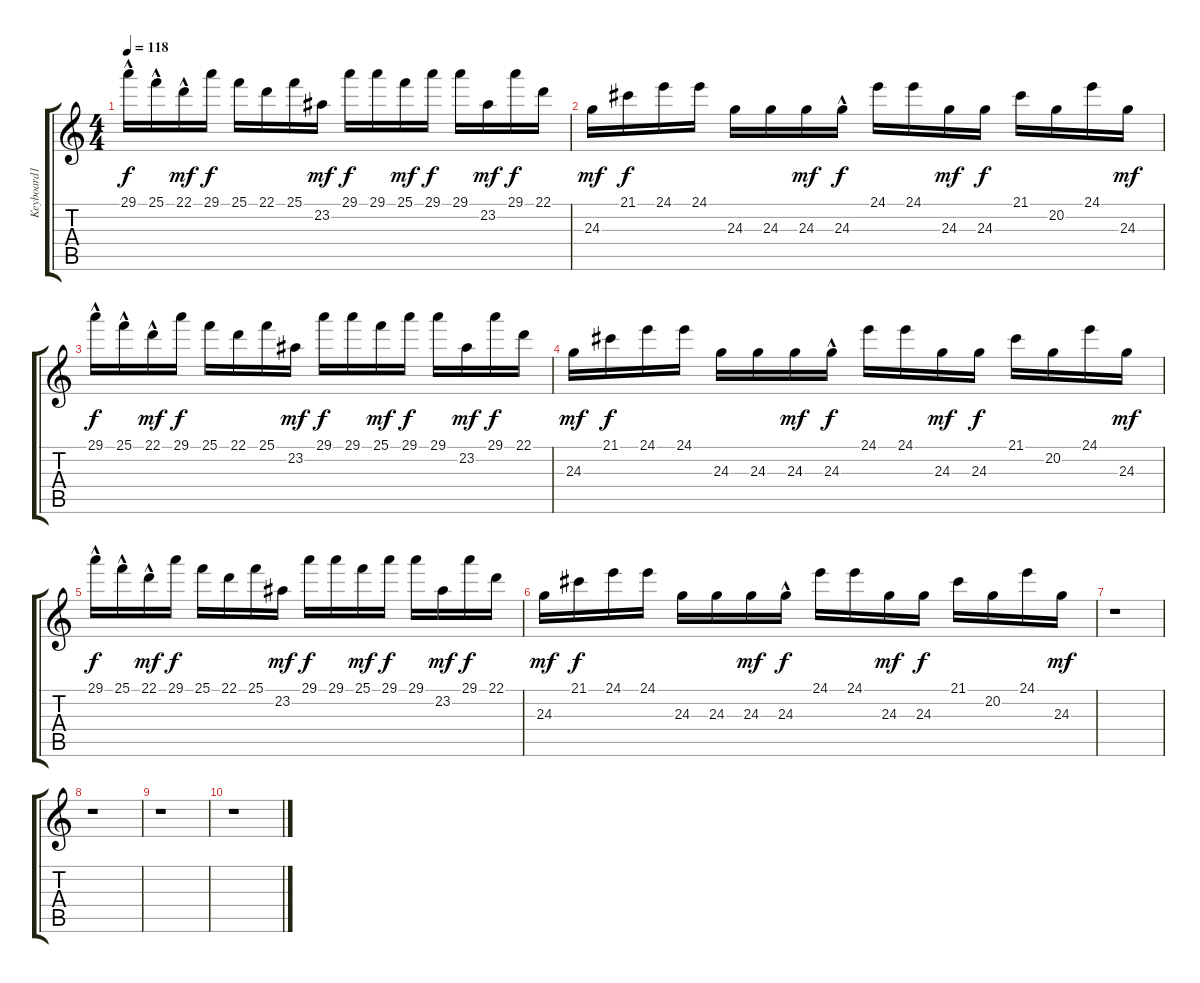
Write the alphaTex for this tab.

\track ("Keyboard1" "Keyboard1") {instrument honkytonkpiano}
\staff {score tabs}
\tuning (E4 B3 G3 D3 A2 E2) {hide}
\ts (4 4)
\tempo 118
\clef g2
\ks c
29.1{hac}.16{dy f} 25.1{hac}.16 22.1{hac}.16{dy mf} 29.1.16{dy f} 25.1.16 22.1.16 25.1.16 23.2.16{dy mf} 29.1.16{dy f} 29.1.16 25.1.16{dy mf} 29.1.16{dy f} 29.1.16 23.2.16{dy mf} 29.1.16{dy f} 22.1.16 |
24.3.16{dy mf} 21.1.16{dy f} 24.1.16 24.1.16 24.3.16 24.3.16 24.3.16{dy mf} 24.3{hac}.16{dy f} 24.1.16 24.1.16 24.3.16{dy mf} 24.3.16{dy f} 21.1.16 20.2.16 24.1.16 24.3.16{dy mf} |
29.1{hac}.16{dy f} 25.1{hac}.16 22.1{hac}.16{dy mf} 29.1.16{dy f} 25.1.16 22.1.16 25.1.16 23.2.16{dy mf} 29.1.16{dy f} 29.1.16 25.1.16{dy mf} 29.1.16{dy f} 29.1.16 23.2.16{dy mf} 29.1.16{dy f} 22.1.16 |
24.3.16{dy mf} 21.1.16{dy f} 24.1.16 24.1.16 24.3.16 24.3.16 24.3.16{dy mf} 24.3{hac}.16{dy f} 24.1.16 24.1.16 24.3.16{dy mf} 24.3.16{dy f} 21.1.16 20.2.16 24.1.16 24.3.16{dy mf} |
29.1{hac}.16{dy f} 25.1{hac}.16 22.1{hac}.16{dy mf} 29.1.16{dy f} 25.1.16 22.1.16 25.1.16 23.2.16{dy mf} 29.1.16{dy f} 29.1.16 25.1.16{dy mf} 29.1.16{dy f} 29.1.16 23.2.16{dy mf} 29.1.16{dy f} 22.1.16 |
24.3.16{dy mf} 21.1.16{dy f} 24.1.16 24.1.16 24.3.16 24.3.16 24.3.16{dy mf} 24.3{hac}.16{dy f} 24.1.16 24.1.16 24.3.16{dy mf} 24.3.16{dy f} 21.1.16 20.2.16 24.1.16 24.3.16{dy mf} |
r.1 |
r.1 |
r.1 |
r.1
